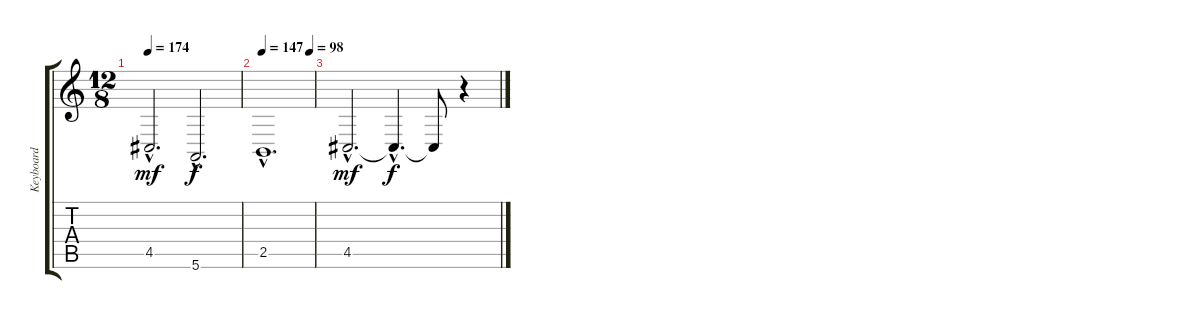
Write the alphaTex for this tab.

\track ("Keyboard" "Keyboard") {instrument stringensemble1}
\staff {score tabs}
\tuning (E4 B3 G3 D3 A2 E2) {hide}
\ts (12 8)
\tempo 174
\clef g2
\ks c
4.5{hac}.2{d dy mf} 5.6{hac}.2{d dy f} |
\tempo 147
\tempo (98 0.9166666666666666)
2.5{hac}.1{d} |
4.5{hac}.2{d dy mf volume 10} 4.5{hac t}.4{d dy f} 4.5{t}.8 r.4
